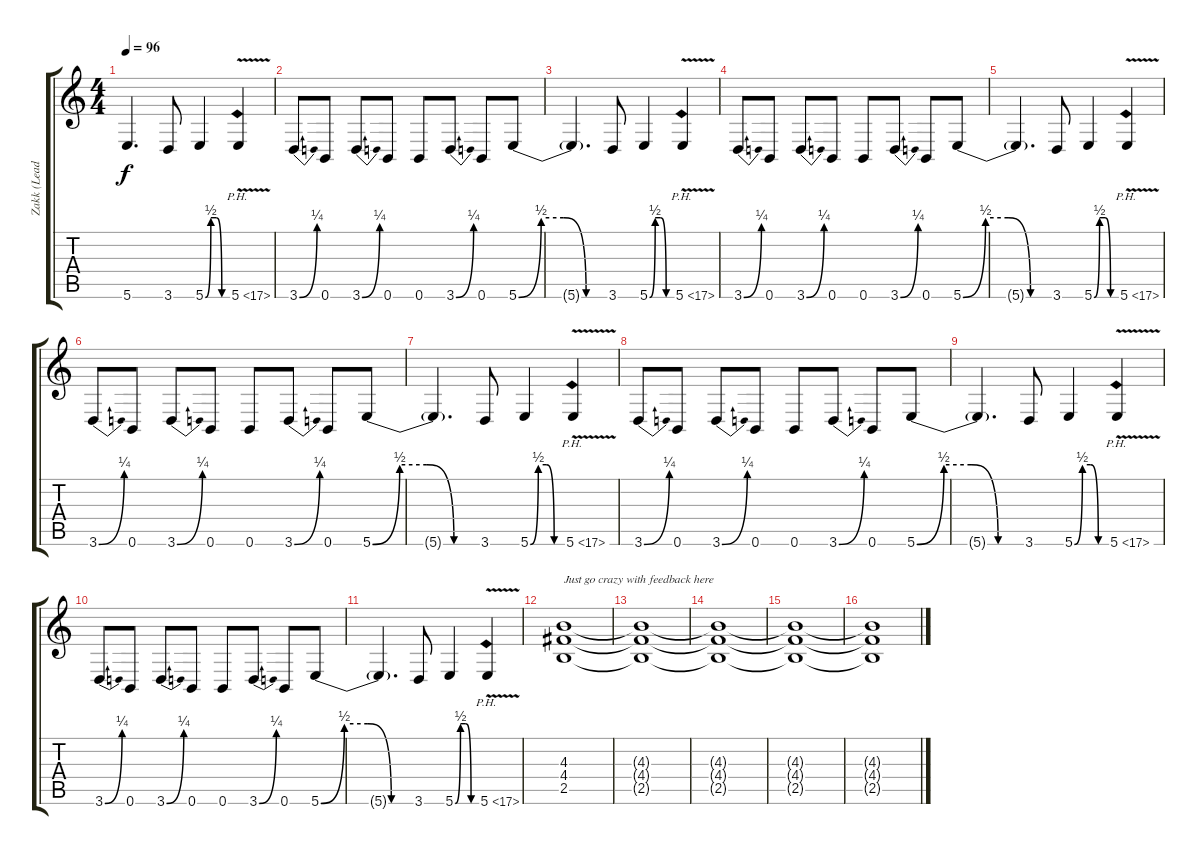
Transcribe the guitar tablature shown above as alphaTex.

\track ("Zakk (Lead Guitar)" "Zakk (Lead") {instrument distortionguitar}
\staff {score tabs}
\tuning (E4 B3 G3 D3 A2 B1) {hide}
\ts (4 4)
\tempo 96
\clef g2
\ks c
5.6{t}.4{d dy f} 3.6.8 5.6{be (custom 0 0 15 2 30 2 45 0 60 0)}.4 5.6{ph 12 v}.4 |
3.6{be (bend 0 0 60 1)}.8 0.6.8 3.6{be (bend 0 0 60 1)}.8 0.6.8 0.6.8 3.6{be (bend 0 0 60 1)}.8 0.6.8 5.6{be (custom 0 0 15 2 30 2 45 0 60 0)}.8 |
5.6{t}.4{d} 3.6.8 5.6{be (custom 0 0 15 2 30 2 45 0 60 0)}.4 5.6{ph 12 v}.4 |
3.6{be (bend 0 0 60 1)}.8 0.6.8 3.6{be (bend 0 0 60 1)}.8 0.6.8 0.6.8 3.6{be (bend 0 0 60 1)}.8 0.6.8 5.6{be (custom 0 0 15 2 30 2 45 0 60 0)}.8 |
5.6{t}.4{d} 3.6.8 5.6{be (custom 0 0 15 2 30 2 45 0 60 0)}.4 5.6{ph 12 v}.4 |
3.6{be (bend 0 0 60 1)}.8 0.6.8 3.6{be (bend 0 0 60 1)}.8 0.6.8 0.6.8 3.6{be (bend 0 0 60 1)}.8 0.6.8 5.6{be (custom 0 0 15 2 30 2 45 0 60 0)}.8 |
5.6{t}.4{d} 3.6.8 5.6{be (custom 0 0 15 2 30 2 45 0 60 0)}.4 5.6{ph 12 v}.4 |
3.6{be (bend 0 0 60 1)}.8 0.6.8 3.6{be (bend 0 0 60 1)}.8 0.6.8 0.6.8 3.6{be (bend 0 0 60 1)}.8 0.6.8 5.6{be (custom 0 0 15 2 30 2 45 0 60 0)}.8 |
5.6{t}.4{d} 3.6.8 5.6{be (custom 0 0 15 2 30 2 45 0 60 0)}.4 5.6{ph 12 v}.4 |
3.6{be (bend 0 0 60 1)}.8 0.6.8 3.6{be (bend 0 0 60 1)}.8 0.6.8 0.6.8 3.6{be (bend 0 0 60 1)}.8 0.6.8 5.6{be (custom 0 0 15 2 30 2 45 0 60 0)}.8 |
5.6{t}.4{d} 3.6.8 5.6{be (custom 0 0 15 2 30 2 45 0 60 0)}.4 5.6{ph 12 v}.4 |
(4.3 4.4 2.5).1{txt "Just go crazy with feedback here"} |
(4.3{t} 4.4{t} 2.5{t}).1 |
(4.3{t} 4.4{t} 2.5{t}).1 |
(4.3{t} 4.4{t} 2.5{t}).1 |
(4.3{t} 4.4{t} 2.5{t}).1
